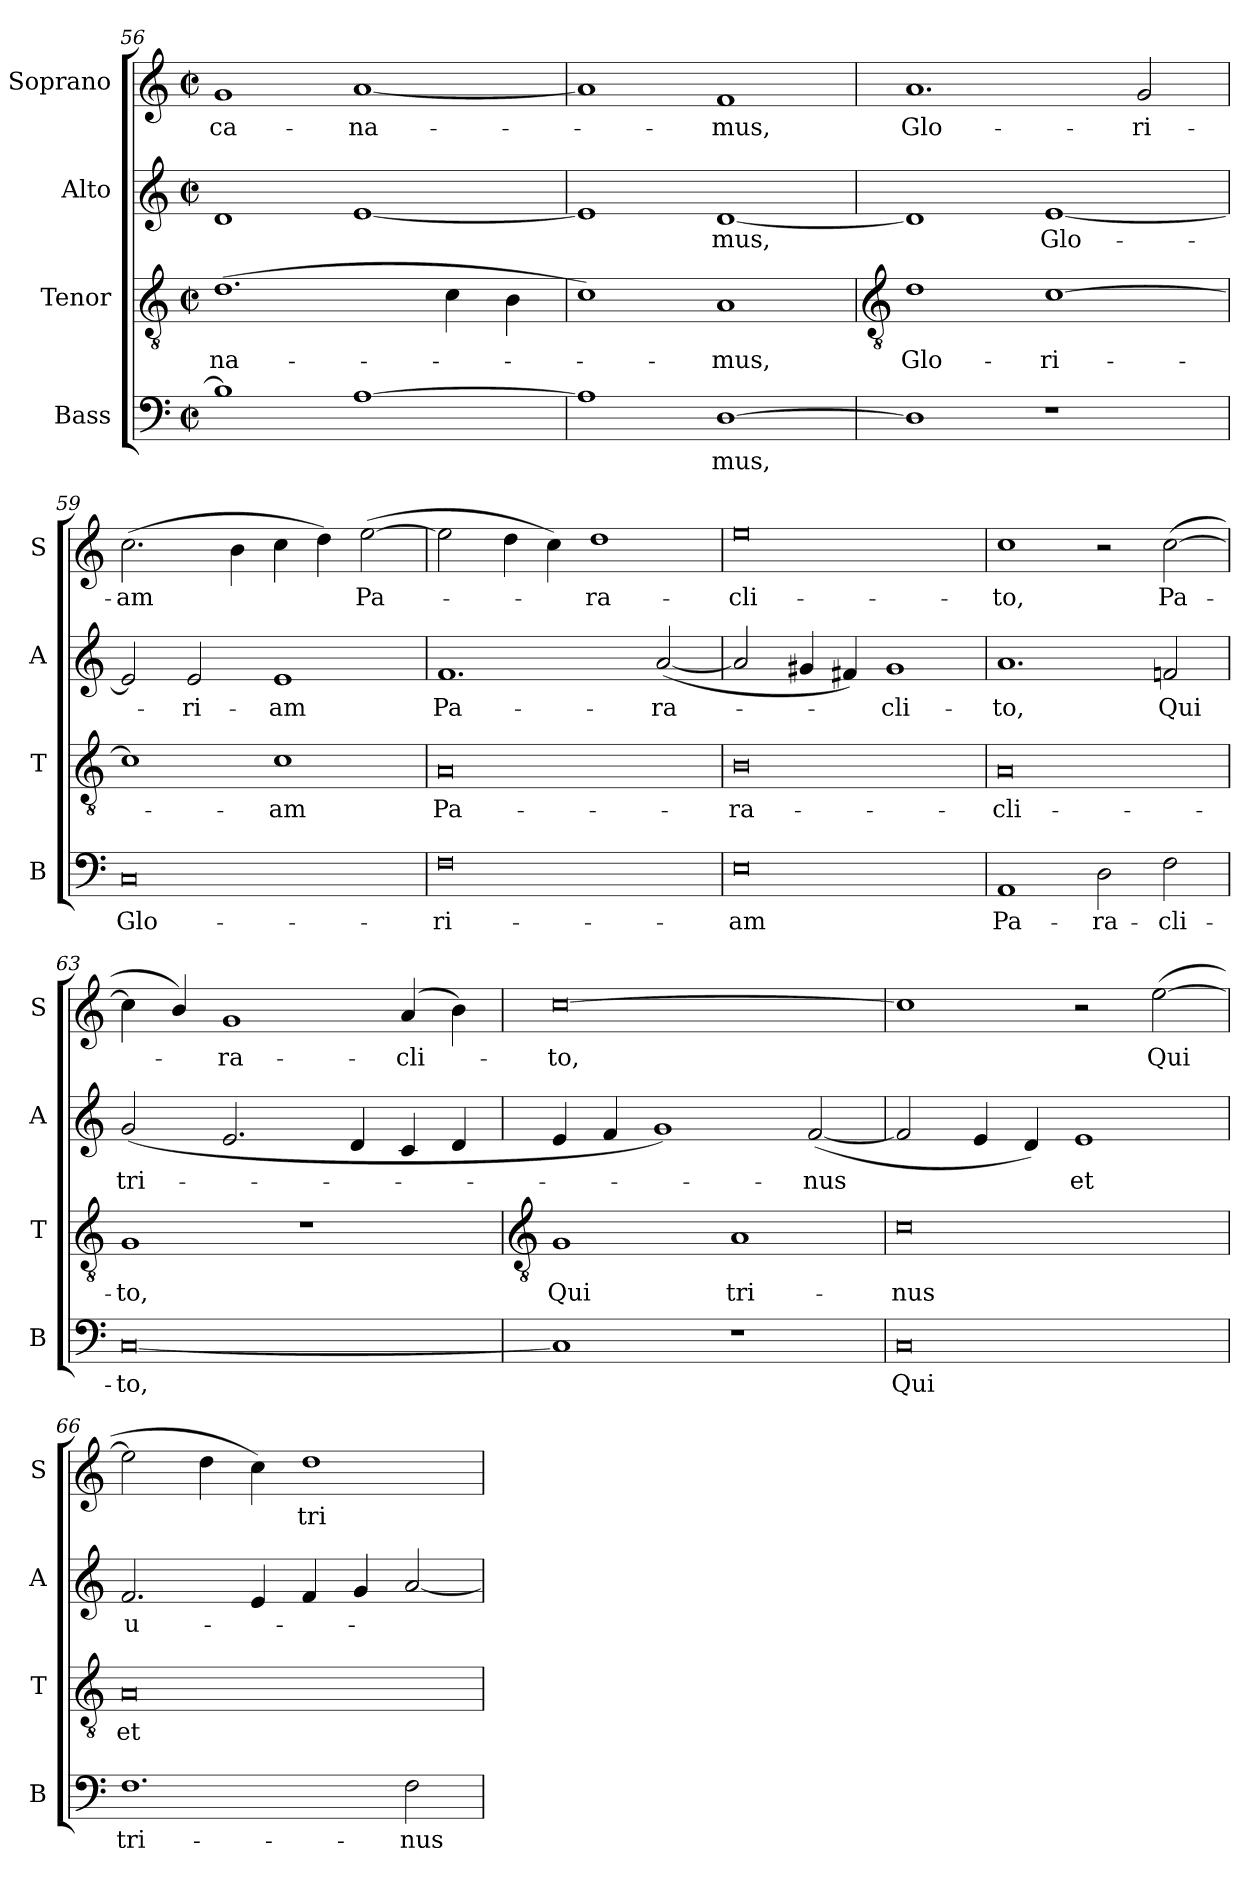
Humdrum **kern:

**kern	**text	**kern	**text	**kern	**text	**kern	**text
*part4	*part4	*part3	*part3	*part2	*part2	*part1	*part1
*staff4	*staff4	*staff3	*staff3	*staff2	*staff2	*staff1	*staff1
*I"Bass	*	*I"Tenor	*	*I"Alto	*	*I"Soprano	*
*I'B	*	*I'T	*	*I'A	*	*I'S	*
*clefF4	*	*clefGv2	*	*clefG2	*	*clefG2	*
*k[]	*	*k[]	*	*k[]	*	*k[]	*
*C:	*	*C:	*	*C:	*	*C:	*
*M4/2	*	*M4/2	*	*M4/2	*	*M4/2	*
*met(c|)	*	*met(c|)	*	*met(c|)	*	*met(c|)	*
=56	=56	=56	=56	=56	=56	=56	=56
!	!	!	!LO:LY:b	!	!	!	!LO:LY:b
1B-]	.	(>1.d	-na-	1d	.	1g	ca-
!	!	!	!	!	!	!	!LO:LY:b
[1A	.	.	.	[1e	.	[1a	-na-
.	.	4c	.	.	.	.	.
.	.	4B	.	.	.	.	.
=57	=57	=57	=57	=57	=57	=57	=57
1A]	.	1c)	.	1e]	.	1a]	.
!	!LO:LY:b	!	!LO:LY:b	!	!LO:LY:b	!	!LO:LY:b
[1D	mus,	1A	mus,	[1d	mus,	1f	mus,
!!LO:LB:g=z
=58	=58	=58	=58	=58	=58	=58	=58
*	*	*clefGv2	*	*	*	*	*
!	!	!	!LO:LY:b	!	!	!	!LO:LY:b
1D]	.	1d	Glo-	1d]	.	1.a	Glo-
!	!	!	!LO:LY:b	!	!LO:LY:b	!	!
1r	.	[1c	-ri-	[1e	Glo-	.	.
!	!	!	!	!	!	!	!LO:LY:b
.	.	.	.	.	.	2g	-ri-
=59	=59	=59	=59	=59	=59	=59	=59
!	!LO:LY:b	!	!	!	!	!	!LO:LY:b
0C	Glo-	1c]	.	2e]	.	(>2.cc	-am
!	!	!	!	!	!LO:LY:b	!	!
.	.	.	.	2e	ri-	.	.
.	.	.	.	.	.	4b	.
!	!	!	!LO:LY:b	!	!LO:LY:b	!	!
.	.	1c	am	1e	-am	4cc	.
.	.	.	.	.	.	4dd)	.
!	!	!	!	!	!	!	!LO:LY:b
.	.	.	.	.	.	(>[2ee	Pa-
=60	=60	=60	=60	=60	=60	=60	=60
!	!LO:LY:b	!	!LO:LY:b	!	!LO:LY:b	!	!
0F	-ri-	0A	Pa-	1.f	Pa-	2ee]	.
.	.	.	.	.	.	4dd	.
.	.	.	.	.	.	4cc)	.
!	!	!	!	!	!	!	!LO:LY:b
.	.	.	.	.	.	1dd	ra-
!	!	!	!	!	!LO:LY:b	!	!
.	.	.	.	(<[2a	-ra-	.	.
=61	=61	=61	=61	=61	=61	=61	=61
!	!LO:LY:b	!	!LO:LY:b	!	!	!	!LO:LY:b
0E	-am	0B	-ra-	2a]	.	0ee	-cli-
.	.	.	.	4g#X	.	.	.
.	.	.	.	4f#X)	.	.	.
!	!	!	!	!	!LO:LY:b	!	!
.	.	.	.	1g#	cli-	.	.
=62	=62	=62	=62	=62	=62	=62	=62
!	!LO:LY:b	!	!LO:LY:b	!	!LO:LY:b	!	!LO:LY:b
1AA	Pa-	0A	-cli-	1.a	-to,	1cc	-to,
!	!LO:LY:b	!	!	!	!	!	!
2D	-ra-	.	.	.	.	2r	.
!	!LO:LY:b	!	!	!	!LO:LY:b	!	!LO:LY:b
2F	-cli-	.	.	2fn	Qui	(>[2cc	Pa-
=63	=63	=63	=63	=63	=63	=63	=63
!	!LO:LY:b	!	!LO:LY:b	!	!LO:LY:b	!	!
[0C	-to,	1G	-to,	(<2g	tri-	4cc]	.
.	.	.	.	.	.	4b/)	.
!	!	!	!	!	!	!	!LO:LY:b
.	.	.	.	2.e	.	1g	ra-
.	.	1r	.	.	.	.	.
.	.	.	.	4d	.	.	.
!	!	!	!	!	!	!	!LO:LY:b
.	.	.	.	4c	.	(<4a	-cli-
.	.	.	.	4d	.	4b)	.
!!LO:LB:g=z
=64	=64	=64	=64	=64	=64	=64	=64
*	*	*clefGv2	*	*	*	*	*
!	!	!	!LO:LY:b	!	!	!	!LO:LY:b
1C]	.	1G	Qui	4e	.	[0cc	to,
.	.	.	.	4f	.	.	.
.	.	.	.	1g)	.	.	.
!	!	!	!LO:LY:b	!	!	!	!
1r	.	1A	tri-	.	.	.	.
!	!	!	!	!	!LO:LY:b	!	!
.	.	.	.	(<[2f	nus	.	.
=65	=65	=65	=65	=65	=65	=65	=65
!	!LO:LY:b	!	!LO:LY:b	!	!	!	!
0C	Qui	0c	-nus	2f]	.	1cc]	.
.	.	.	.	4e	.	.	.
.	.	.	.	4d)	.	.	.
!	!	!	!	!	!LO:LY:b	!	!
.	.	.	.	1e	et	2r	.
!	!	!	!	!	!	!	!LO:LY:b
.	.	.	.	.	.	(>[2ee	Qui
=66	=66	=66	=66	=66	=66	=66	=66
!	!LO:LY:b	!	!LO:LY:b	!	!LO:LY:b	!	!
1.F	tri-	0A	et	2.f	u-	2ee]	.
.	.	.	.	.	.	4dd	.
.	.	.	.	4e	.	4cc)	.
!	!	!	!	!	!	!	!LO:LY:b
.	.	.	.	4f	.	1dd	tri-
.	.	.	.	4g	.	.	.
!	!LO:LY:b	!	!	!	!	!	!
2F	-nus	.	.	[2a	.	.	.
=	=	=	=	=	=	=	=
*-	*-	*-	*-	*-	*-	*-	*-
